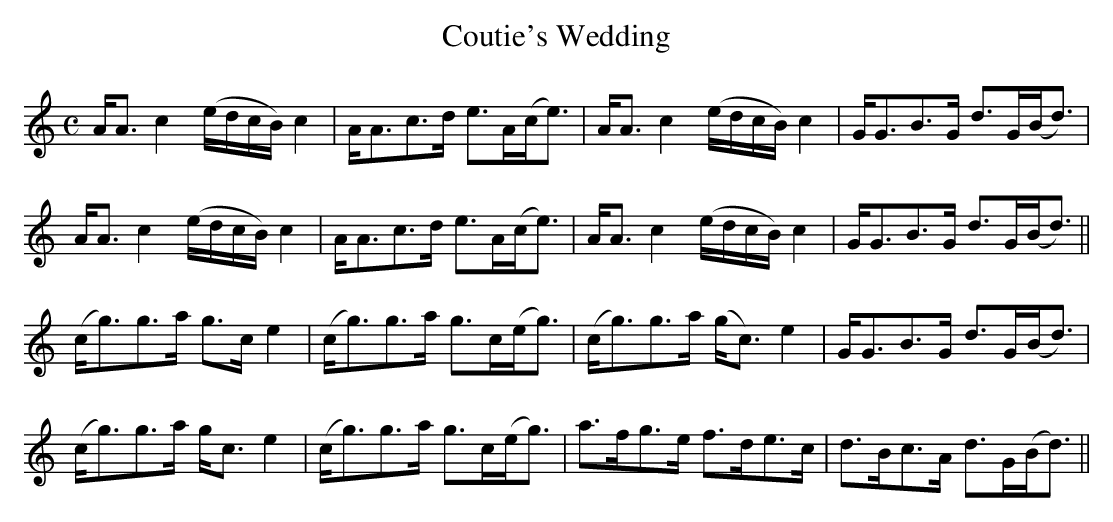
X:1
T:Coutie's Wedding
M:C
L:1/8
K:Amin
A<A c2 (e/d/c/B/) c2 | A<Ac>d e>A(c<e) | A<A c2 (e/d/c/B/) c2 | G<GB>G d>G(B<d) |
A<A c2 (e/d/c/B/) c2 | A<Ac>d e>A(c<e) | A<A c2 (e/d/c/B/) c2 | G<GB>G d>G(B<d) ||
(c<g)g>a g>c e2 | (c<g)g>a g>c(e<g) | (c<g)g>a (g<c) e2 | G<GB>G d>G(B<d) |
(c<g)g>a g<c e2 | (c<g)g>a g>c(e<g) | a>fg>e f>de>c | d>Bc>A d>G(B<d) ||
